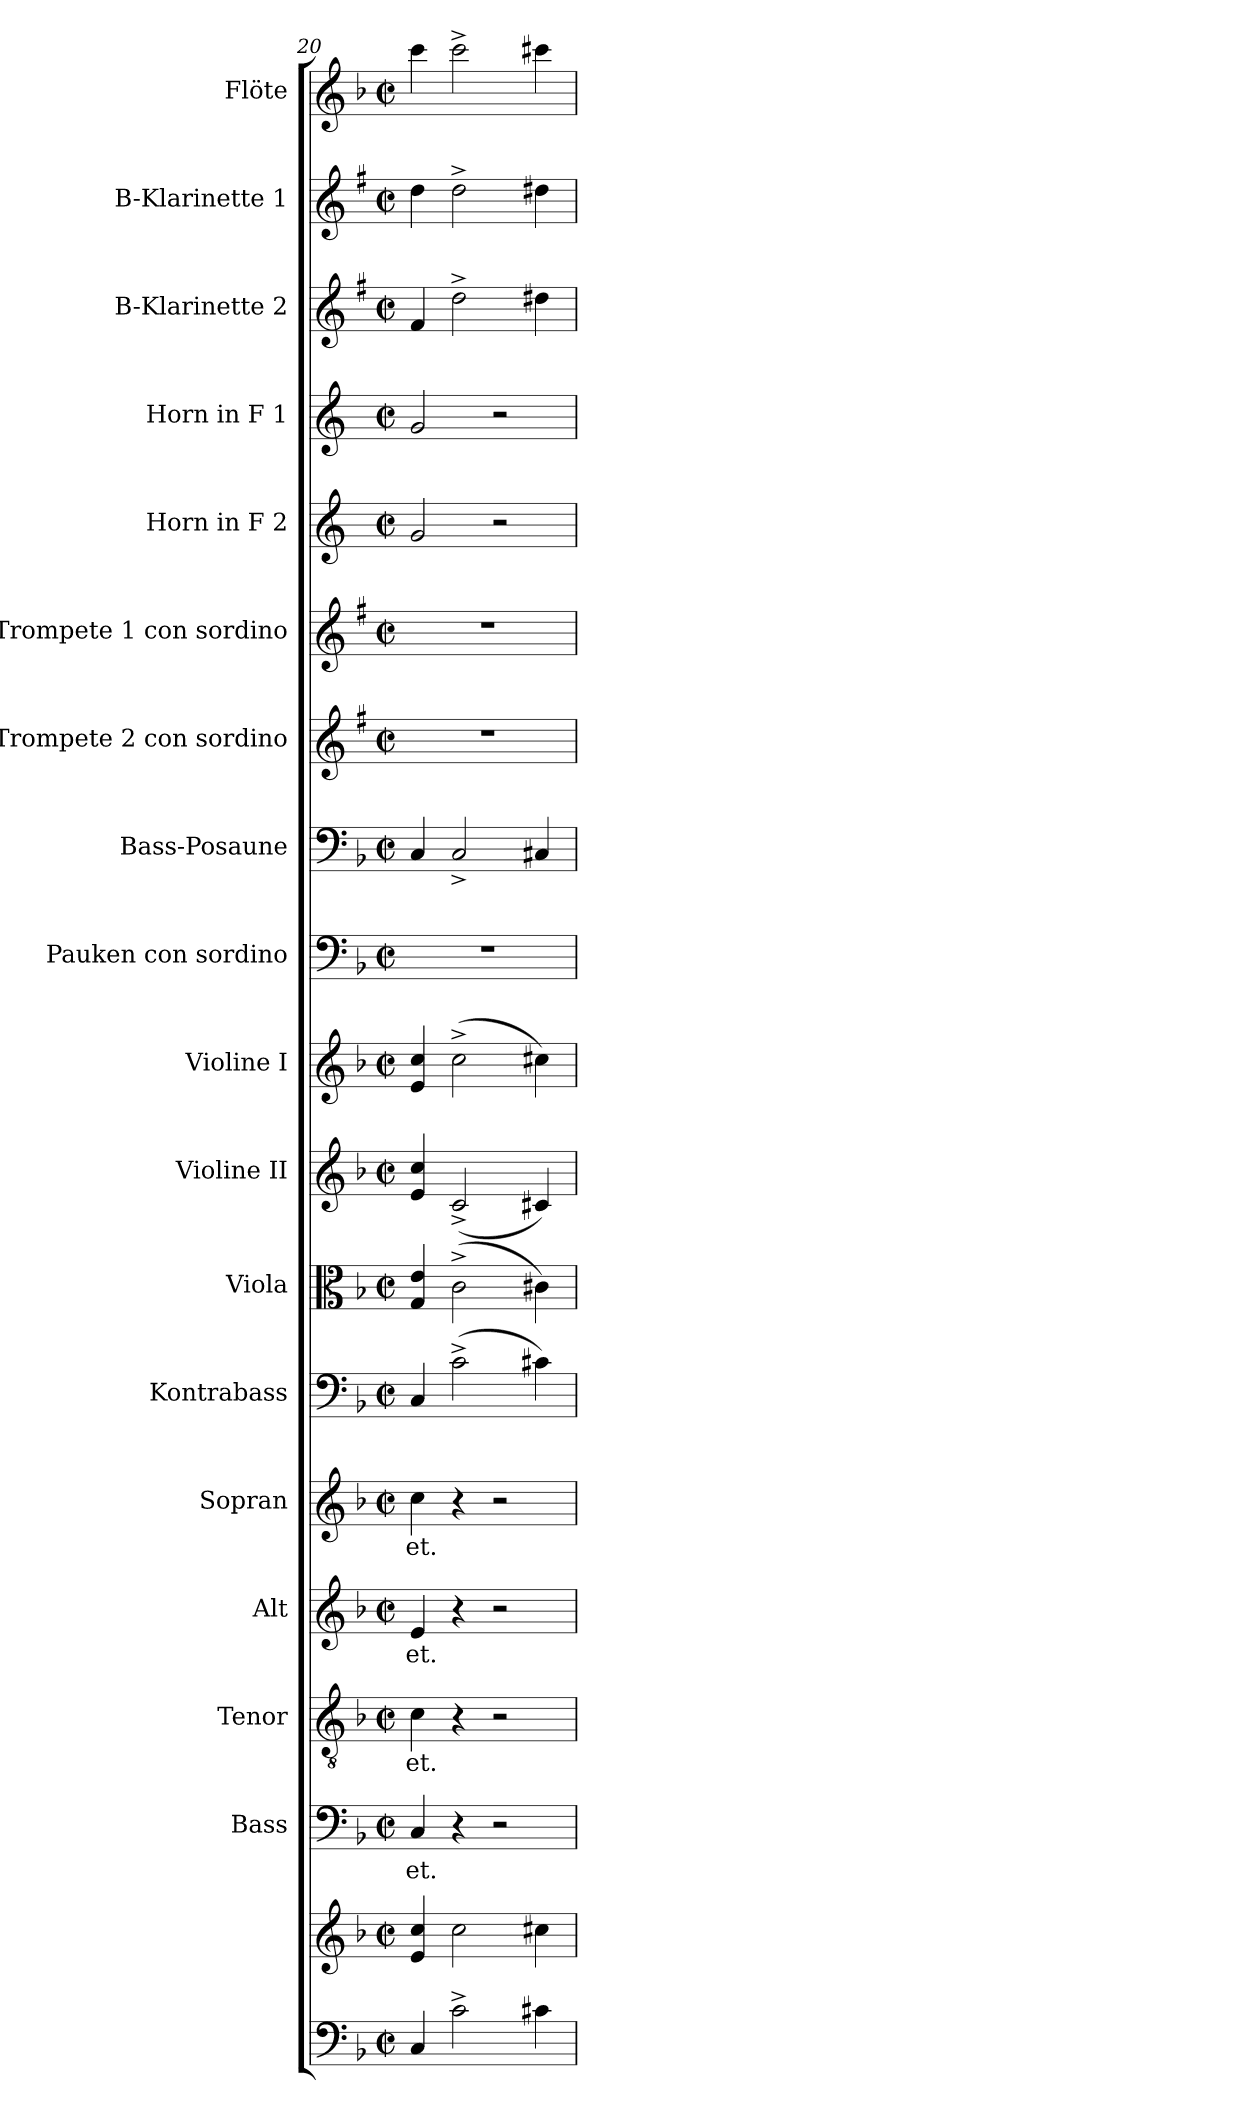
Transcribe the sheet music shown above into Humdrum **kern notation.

**kern	**kern	**kern	**text	**kern	**text	**kern	**text	**kern	**text	**kern	**kern	**kern	**kern	**kern	**kern	**kern	**kern	**kern	**kern	**kern	**kern	**kern
*part18	*part18	*part17	*part17	*part16	*part16	*part15	*part15	*part14	*part14	*part13	*part12	*part11	*part10	*part9	*part8	*part7	*part6	*part5	*part4	*part3	*part2	*part1
*staff19	*staff18	*staff17	*staff17	*staff16	*staff16	*staff15	*staff15	*staff14	*staff14	*staff13	*staff12	*staff11	*staff10	*staff9	*staff8	*staff7	*staff6	*staff5	*staff4	*staff3	*staff2	*staff1
*	*	*I"Bass	*	*I"Tenor	*	*I"Alt	*	*I"Sopran	*	*I"Kontrabass	*I"Viola	*I"Violine II	*I"Violine I	*I"Pauken con sordino	*I"Bass-Posaune	*I"B-Trompete 2 con sordino	*I"B-Trompete 1 con sordino	*I"Horn in F 2	*I"Horn in F 1	*I"B-Klarinette 2	*I"B-Klarinette 1	*I"Flöte
*	*	*I'B.	*	*I'T.	*	*I'A.	*	*I'S.	*	*I'Kb.	*I'Vla.	*I'Vl. II	*I'Vl. I	*I'Pk.	*I'B. Pos.	*I'B Trp. 2	*I'B Trp. 1	*	*	*I'B Kl. 2	*I'B Kl. 1	*I'Fl.
*clefF4	*clefG2	*clefF4	*	*clefGv2	*	*clefG2	*	*clefG2	*	*clefF4	*clefC3	*clefG2	*clefG2	*clefF4	*clefF4	*clefG2	*clefG2	*clefG2	*clefG2	*clefG2	*clefG2	*clefG2
*	*	*	*	*	*	*	*	*	*	*ITrd7c12	*	*	*	*	*	*ITrd1c2	*ITrd1c2	*ITrd4c7	*ITrd4c7	*ITrd1c2	*ITrd1c2	*
*k[b-]	*k[b-]	*k[b-]	*	*k[b-]	*	*k[b-]	*	*k[b-]	*	*k[b-]	*k[b-]	*k[b-]	*k[b-]	*k[b-]	*k[b-]	*k[b-]	*k[b-]	*k[b-]	*k[b-]	*k[b-]	*k[b-]	*k[b-]
*F:	*F:	*F:	*	*F:	*	*F:	*	*F:	*	*F:	*F:	*F:	*F:	*F:	*F:	*F:	*F:	*F:	*F:	*F:	*F:	*F:
*M2/2	*M2/2	*M2/2	*	*M2/2	*	*M2/2	*	*M2/2	*	*M2/2	*M2/2	*M2/2	*M2/2	*M2/2	*M2/2	*M2/2	*M2/2	*M2/2	*M2/2	*M2/2	*M2/2	*M2/2
*met(c|)	*met(c|)	*met(c|)	*	*met(c|)	*	*met(c|)	*	*met(c|)	*	*met(c|)	*met(c|)	*met(c|)	*met(c|)	*met(c|)	*met(c|)	*met(c|)	*met(c|)	*met(c|)	*met(c|)	*met(c|)	*met(c|)	*met(c|)
=20	=20	=20	=20	=20	=20	=20	=20	=20	=20	=20	=20	=20	=20	=20	=20	=20	=20	=20	=20	=20	=20	=20
!	!	!	!LO:LY:b	!	!LO:LY:b	!	!LO:LY:b	!	!LO:LY:b	!	!	!	!	!	!	!	!	!	!	!	!	!
4C/	4e/ 4cc/	4C/	-et.	4c\	-et.	4e/	-et.	4cc\	-et.	4CC/	4G/ 4e/	4e/ 4cc/	4e/ 4cc/	1r	4C/	1r	1r	2c/	2c/	4e/	4cc\	4ccc\
2c^>\	2cc\	4r	.	4r	.	4r	.	4r	.	(>2C^>\	(>2c^>\	(<2c^</	(>2cc^>\	.	2C^</	.	.	.	.	2cc^>\	2cc^>\	2ccc^>\
.	.	2r	.	2r	.	2r	.	2r	.	.	.	.	.	.	.	.	.	2r	2r	.	.	.
4c#X\	4cc#X\	.	.	.	.	.	.	.	.	4C#X\)	4c#X\)	4c#X/)	4cc#X\)	.	4C#X/	.	.	.	.	4cc#X\	4cc#X\	4ccc#X\
=	=	=	=	=	=	=	=	=	=	=	=	=	=	=	=	=	=	=	=	=	=	=
*-	*-	*-	*-	*-	*-	*-	*-	*-	*-	*-	*-	*-	*-	*-	*-	*-	*-	*-	*-	*-	*-	*-
